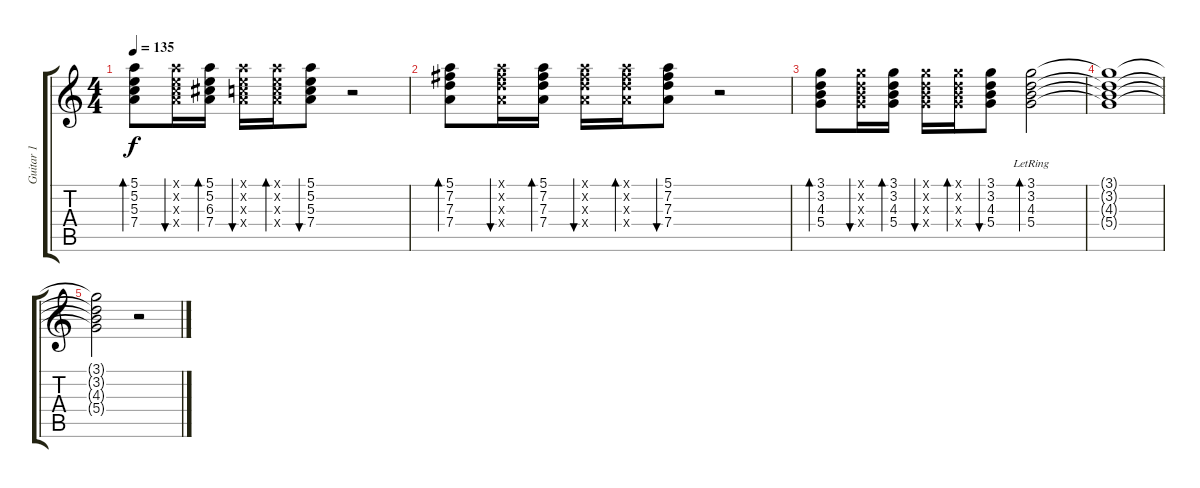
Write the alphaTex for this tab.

\track ("Guitar 1" "Guitar 1") {instrument overdrivenguitar}
\staff {score tabs}
\tuning (E4 B3 G3 D3 A2 E2) {hide}
\ts (4 4)
\tempo 135
\clef g2
\ks c
(5.1 5.2 5.3 7.4).8{bd 30 dy f} (5.1{x} 5.2{x} 5.3{x} 7.4{x}).16{bu 30} (5.1 5.2 6.3 7.4).16{bd 30} (5.1{x} 5.2{x} 5.3{x} 7.4{x}).16{bu 30} (5.1{x} 5.2{x} 5.3{x} 7.4{x}).16{bd 30} (5.1 5.2 5.3 7.4).8{bu 30} r.2 |
(5.1 7.2 7.3 7.4).8{bd 30} (5.1{x} 7.2{x} 7.3{x} 7.4{x}).16{bu 30} (5.1 7.2 7.3 7.4).16{bd 30} (5.1{x} 7.2{x} 7.3{x} 7.4{x}).16{bu 30} (5.1{x} 7.2{x} 7.3{x} 7.4{x}).16{bd 30} (5.1 7.2 7.3 7.4).8{bu 30} r.2 |
(3.1 3.2 4.3 5.4).8{bd 30} (3.1{x} 3.2{x} 4.3{x} 5.4{x}).16{bu 30} (3.1 3.2 4.3 5.4).16{bd 30} (3.1{x} 3.2{x} 4.3{x} 5.4{x}).16{bu 30} (3.1{x} 3.2{x} 4.3{x} 5.4{x}).16{bd 30} (3.1 3.2 4.3 5.4).8{bu 30} (3.1 3.2 4.3 5.4{lr}).2{bd 240} |
(3.1{t} 3.2{t} 4.3{t} 5.4{t}).1 |
(3.1{t} 3.2{t} 4.3{t} 5.4{t}).2 r.2
